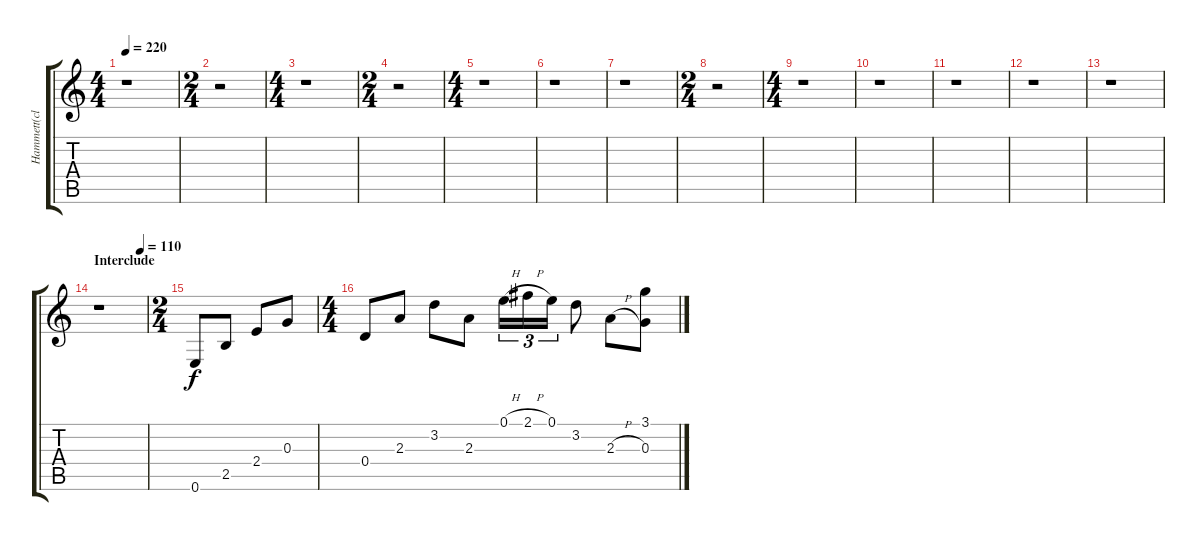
\track ("Hammett(clean)" "Hammett(cl") {instrument electricguitarclean}
\staff {score tabs}
\tuning (E4 B3 G3 D3 A2 E2) {hide}
\ts (4 4)
\tempo 220
\clef g2
\ks c
r.1{dy f} |
\ts (2 4)
r.2 |
\ts (4 4)
r.1 |
\ts (2 4)
r.2 |
\ts (4 4)
r.1 |
r.1 |
r.1 |
\ts (2 4)
r.2 |
\ts (4 4)
r.1 |
r.1 |
r.1 |
r.1 |
r.1 |
\section ("" "Interclude")
\tempo (110 0.875)
r.1 |
\ts (2 4)
0.6.8 2.5.8 2.4.8 0.3.8 |
\ts (4 4)
0.4.8 2.3.8 3.2.8 2.3.8 0.1{h}.16{tu (3 2)} 2.1{h}.16{tu (3 2)} 0.1.16{tu (3 2)} 3.2.8 2.3{h}.8 (3.1 0.3).8
